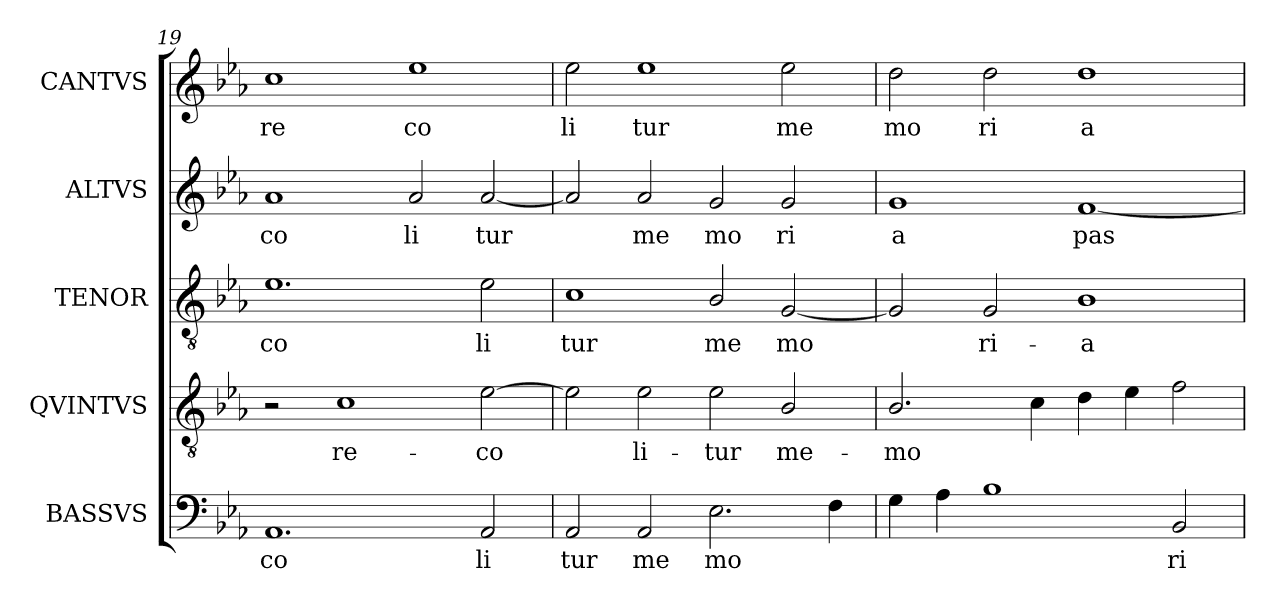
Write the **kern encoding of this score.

**kern	**text	**kern	**text	**kern	**text	**kern	**text	**kern	**text
*part5	*part5	*part4	*part4	*part3	*part3	*part2	*part2	*part1	*part1
*staff5	*staff5	*staff4	*staff4	*staff3	*staff3	*staff2	*staff2	*staff1	*staff1
*I"BASSVS	*	*I"QVINTVS	*	*I"TENOR	*	*I"ALTVS	*	*I"CANTVS	*
*clefF4	*	*clefGv2	*	*clefGv2	*	*clefG2	*	*clefG2	*
*k[b-e-a-]	*	*k[b-e-a-]	*	*k[b-e-a-]	*	*k[b-e-a-]	*	*k[b-e-a-]	*
*E-:	*	*E-:	*	*E-:	*	*E-:	*	*E-:	*
=19	=19	=19	=19	=19	=19	=19	=19	=19	=19
!	!LO:LY:b:cj	!	!	!	!LO:LY:b:cj	!	!LO:LY:b:cj	!	!LO:LY:b:cj
1.AA-	co	2r	.	1.e-	co	1a-	co	1cc	re
!	!	!	!LO:LY:b:cj	!	!	!	!	!	!
.	.	1c	re-	.	.	.	.	.	.
!	!	!	!	!	!	!	!LO:LY:b:cj	!	!LO:LY:b:cj
.	.	.	.	.	.	2a-/	li	1ee-	co
!	!LO:LY:b:cj	!	!LO:LY:b:cj	!	!LO:LY:b:cj	!	!LO:LY:b:cj	!	!
2AA-/	li	[>2e-\	-co-	2e-\	li	[<2a-/	tur	.	.
=20	=20	=20	=20	=20	=20	=20	=20	=20	=20
!	!LO:LY:b:cj	!	!LO:LY:b:cj	!	!LO:LY:b:cj	!	!LO:LY:b:cj	!	!LO:LY:b:cj
2AA-/	tur	2e-\]	--	1c	tur	2a-/]	.	2ee-\	li
!	!LO:LY:b:cj	!	!LO:LY:b:cj	!	!	!	!LO:LY:b:cj	!	!LO:LY:b:cj
2AA-/	me	2e-\	-li-	.	.	2a-/	me	1ee-	tur
!	!LO:LY:b:cj	!	!LO:LY:b:cj	!	!LO:LY:b:cj	!	!LO:LY:b:cj	!	!
2.E-\	mo	2e-\	-tur	2B-/	me	2g/	mo	.	.
!	!	!	!LO:LY:b:cj	!	!LO:LY:b:cj	!	!LO:LY:b:cj	!	!LO:LY:b:cj
.	.	2B-/	me-	[<2G/	mo	2g/	ri	2ee-\	me
!	!LO:LY:b:cj	!	!	!	!	!	!	!	!
4F\	.	.	.	.	.	.	.	.	.
!!LO:LB:g=z
=21	=21	=21	=21	=21	=21	=21	=21	=21	=21
!	!LO:LY:b:cj	!	!LO:LY:b:cj	!	!LO:LY:b:cj	!	!LO:LY:b:cj	!	!LO:LY:b:cj
4G\	.	2.B-/	-mo	2G/]	.	1g	a	2dd\	mo
!	!LO:LY:b:cj	!	!	!	!	!	!	!	!
4A-\	.	.	.	.	.	.	.	.	.
!	!LO:LY:b:cj	!	!	!	!LO:LY:b:cj	!	!	!	!LO:LY:b:cj
1B-	.	.	.	2G/	ri-	.	.	2dd\	ri
!	!	!	!LO:LY:b:cj	!	!	!	!	!	!
.	.	4c\	.	.	.	.	.	.	.
!	!	!	!LO:LY:b:cj	!	!LO:LY:b:cj	!	!LO:LY:b:cj	!	!LO:LY:b:cj
.	.	4d\	.	1B-	-a	[<1f	pas	1dd	a
!	!	!	!LO:LY:b:cj	!	!	!	!	!	!
.	.	4e-\	.	.	.	.	.	.	.
!	!LO:LY:b:cj	!	!LO:LY:b:cj	!	!	!	!	!	!
2BB-/	ri	2f\	.	.	.	.	.	.	.
=	=	=	=	=	=	=	=	=	=
*-	*-	*-	*-	*-	*-	*-	*-	*-	*-
